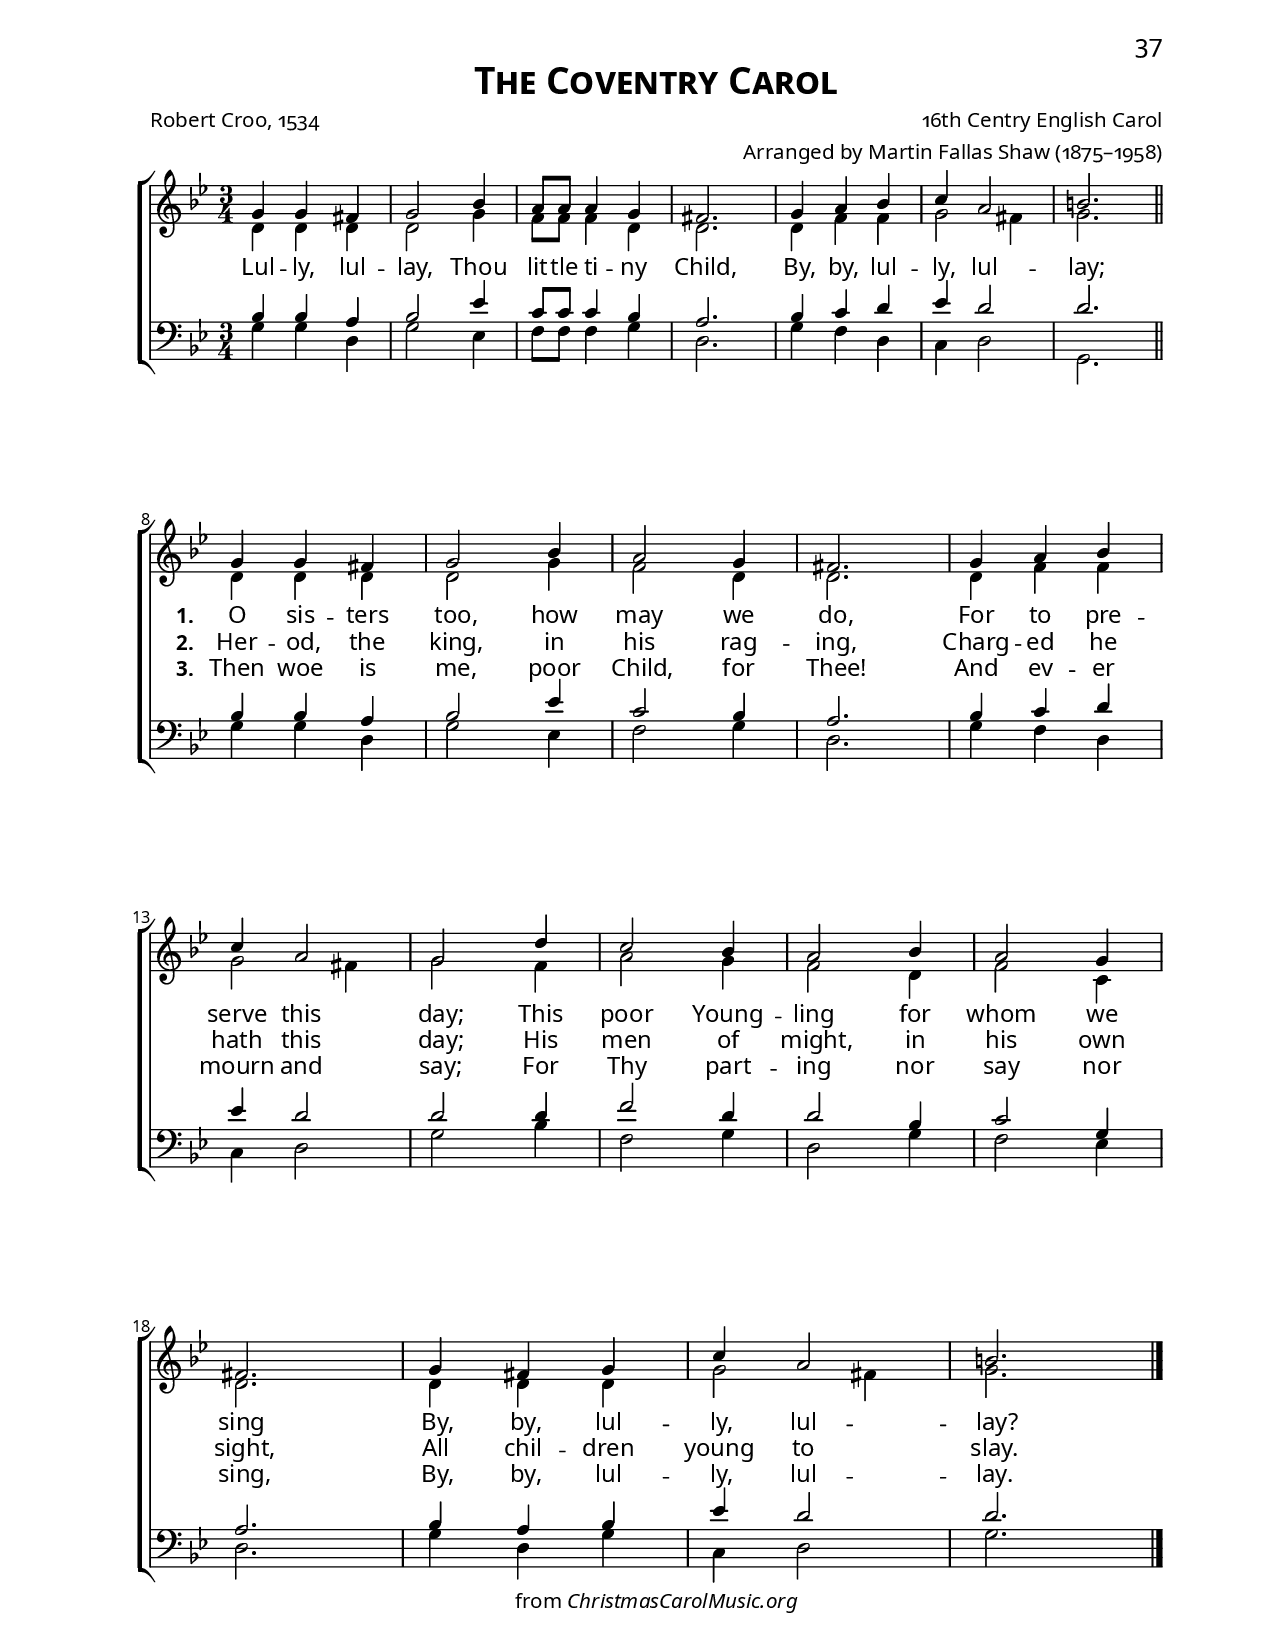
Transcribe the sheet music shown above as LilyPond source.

\version "2.14.2"
\include "util.ly"
\header {
  title = \markup{\override #'(font-name . "Garamond Premier Pro Semibold"){ \abs-fontsize #18 \smallCapsOldStyle"The Coventry Carol"}}
  poet = \markup\oldStyleNum"Robert Croo, 1534"
  composer = \markup\oldStyleNum"16th Centry English Carol"
  arranger = \markup\oldStyleNum"Arranged by Martin Fallas Shaw (1875–1958)"
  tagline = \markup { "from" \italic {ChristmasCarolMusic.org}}
}
\paper {
  paper-height = 11\in
  paper-width = 8.5\in
  indent = 0\in
  %system-system-spacing = #'((basic-distance . 10) (padding . 0))
  %system-system-spacing =
  %  #'((basic-distance . 0)
  %     (minimum-distance . 0)
  %     (padding . -0.35)
  %     (stretchability . 100))
  ragged-last-bottom = ##f
  ragged-bottom = ##f
  two-sided = ##t
  inner-margin = 1\in
  outer-margin = 0.75\in
  top-margin = 0.26\in
  bottom-margin = 0.25\in
  first-page-number = #037
  print-first-page-number = ##t
  headerLine = ""
  oddHeaderMarkup = \markup\fill-line{
     \override #'(font-name . "Garamond Premier Pro")\abs-fontsize #12.5
     \combine 
        \fill-line{"" \on-the-fly #print-page-number-check-first
        \oldStylePageNum""
        }
        \fill-line{\headerLine}
  }
  evenHeaderMarkup = \markup {
     \override #'(font-name . "Garamond Premier Pro")\abs-fontsize #12.5
     \combine
        \on-the-fly #print-page-number-check-first
        \oldStylePageNum""
        \fill-line{\headerLine}
  }
}
#(set-global-staff-size 18) \paper{ #(define fonts (make-pango-font-tree "Garamond Premier Pro" "Garamond Premier Pro" "Garamond Premier Pro" (/ 18 20))) }
global = {
  \key bes \major
  \time 3/4
}

sopMusic = \relative c'' {
  g4 g fis |
  g2 bes4 |
  a8 a a4 g |
  fis2. |
  g4 a bes |
  c a2 |
  b2. \bar "||" \break
  
  g4 g fis |
  g2 bes4 |
  a2 g4 |
  fis2. |
  g4 a bes | \break
  c a2 |
  g2 d'4 |
  
  c2 bes4 |
  a2 bes4 |
  a2 g4 | \break
  fis2. |
  g4 fis g |
  c a2 |
  b2. \bar "|."
}
sopWords = \lyricmode {
  
}

altoMusic = \relative c' {
  d4 d d |
  d2 g4 |
  f8 f f4 d |
  d2. |
  d4 f f |
  g2 fis4 |
  g2. |
  
  d4 d d |
  d2 g4 |
  f2 d4 |
  d2. |
  d4 f f |
  g2 fis4 |
  g2 f4 |
  
  a2 g4 |
  f2 d4 |
  f2 c4 |
  d2. |
  d4 d d |
  g2 fis4 |
  g2. \bar "|."
}
altoWords = \lyricmode {
  \dropLyricsXI
  Lul -- ly, lul -- lay, Thou lit -- tle ti -- ny Child,
  By, by, lul -- ly, lul -- lay;
  
  \set stanza = #"1. "
  O sis -- ters too, how may we do,
  For to pre -- serve this day;
  This poor Young -- ling for whom we sing
  By, by, lul -- ly, lul -- lay?
}
altoWordsII = \lyricmode {
  \dropLyricsXI
  \repeat unfold 16 { \skip 1 }
  \set stanza = #"2. "
  Her -- od, the king, in his rag -- ing,
  Charg -- ed he hath this day;
  His men of might, in his own sight,
  All chil -- dren young to slay.
}
altoWordsIII = \lyricmode {
  \dropLyricsXI
  \repeat unfold 16 { \skip 1 }
  \set stanza = #"3. "
  Then woe is me, poor Child, for Thee!
  And ev -- er mourn and say;
  For Thy part -- ing nor say nor sing,
  By, by, lul -- ly, lul -- lay.
}
altoWordsIV = \lyricmode {
  \repeat unfold 2 { \skip 1 }
  \set stanza = #"4. "
  
}

tenorMusic = \relative c' {
  bes4 bes a |
  bes2 ees4 |
  c8 c c4 bes |
  a2. |
  bes4 c d |
  ees4 d2 |
  d2. |
  
  bes4 bes a |
  bes2 ees4 |
  c2 bes4 |
  a2. |
  bes4 c d |
  ees4 d2 |
  d d4 |
  
  f2 d4 |
  d2 bes4 |
  c2 g4 |
  a2. |
  bes4 a bes |
  ees d2 |
  d2. \bar "|."
}
tenorWords = \lyricmode {

}

bassMusic = \relative c' {
  g4 g d |
  g2 ees4 |
  f8 f f4 g |
  d2. |
  g4 f d |
  c d2 |
  g,2. |
  
  g'4 g d |
  g2 ees4 |
  f2 g4 |
  d2. |
  g4 f d |
  c d2 |
  g bes4 |
  
  f2 g4 |
  d2 g4 |
  f2 ees4 |
  d2. |
  g4 d g |
  c, d2 |
  g2. \bar "|."
}
bassWords = \lyricmode {

}

\score {
  <<
   \new ChoirStaff <<
%    \new Lyrics = sopranos \with { \override VerticalAxisGroup #'nonstaff-relatedstaff-spacing = #'((basic-distance . 1)) }
    \new Staff = women <<
      \new Voice = "sopranos" { \voiceOne << \global \sopMusic >> }
      \new Voice = "altos" { \voiceTwo << \global \altoMusic >> }
    >>
    \new Lyrics \with { alignAboveContext = #"women" \override VerticalAxisGroup #'nonstaff-relatedstaff-spacing = #'((basic-distance . 1))} \lyricsto "sopranos" \sopWords
    \new Lyrics = "altosIV"  \with { alignBelowContext = #"women" } \lyricsto "sopranos" \altoWordsIV
    \new Lyrics = "altosIII"  \with { alignBelowContext = #"women" } \lyricsto "sopranos" \altoWordsIII
    \new Lyrics = "altosII"  \with { alignBelowContext = #"women" } \lyricsto "sopranos" \altoWordsII
    \new Lyrics = "altos"  \with { alignBelowContext = #"women" \override VerticalAxisGroup #'nonstaff-relatedstaff-spacing = #'((padding . -0.5)) } \lyricsto "sopranos" \altoWords
   \new Staff = men <<
      \clef bass
      \new Voice = "tenors" { \voiceOne << \global \tenorMusic >> }
      \new Voice = "basses" { \voiceTwo << \global \bassMusic >> }
    >>
    \new Lyrics \with { alignAboveContext = #"men" \override VerticalAxisGroup #'nonstaff-relatedstaff-spacing = #'((basic-distance . 1)) } \lyricsto "tenors" \tenorWords
    \new Lyrics \with { alignBelowContext = #"men" \override VerticalAxisGroup #'nonstaff-relatedstaff-spacing = #'((basic-distance . 1)) } \lyricsto "basses" \bassWords
  >>
%    \new PianoStaff << \new Staff { \new Voice { \pianoRH } } \new Staff { \clef "bass" \pianoLH } >>
  >>
  \layout {
  \context {
    \Lyrics
    \override LyricText #'font-size = #1.3
  }
    \context {
      \Score
      %\override SpacingSpanner #'base-shortest-duration = #(ly:make-moment 1 8)
      %\override SpacingSpanner #'common-shortest-duration = #(ly:make-moment 1 4)
    }
    \context {
      % Remove all empty staves
      % \Staff \RemoveEmptyStaves \override VerticalAxisGroup #'remove-first = ##t
    }
    \context {
      \Lyrics
      \override LyricText #'X-offset = #center-on-word
    }
  }
}

